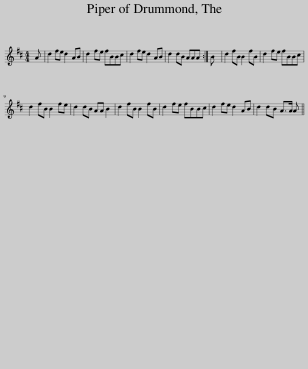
X:1
L:1/8
M:4/4
I:linebreak $
K:D
V:1 treble
V:1
 A | d2 fe d2 AB | d2 fe fBBc | d2 fe d2 AB | d2 dB AAA :| %5
 B | d2 fB B2 fB | d2 fe fBBc |$ d2 fB B2 fe | d2 dB AA B2 | %10
 d2 fB B2 fB | d2 fe fBBc | d2 fe d2 AB | d2 dB A>A A || %14
